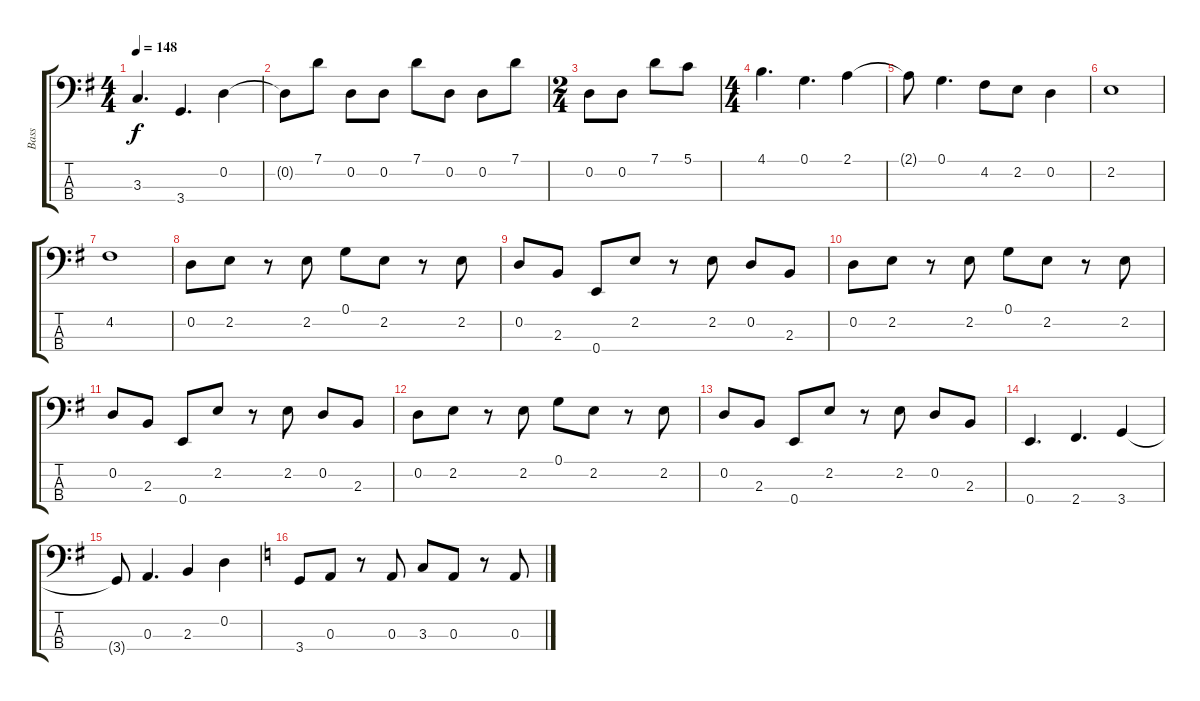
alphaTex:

\track ("Bass" "Bass") {instrument electricbassfinger}
\staff {score tabs}
\tuning (G2 D2 A1 E1) {hide}
\ts (4 4)
\tempo 148
\clef f4
\ks eminor
3.3.4{d dy f} 3.4.4{d} 0.2.4 |
0.2{t}.8 7.1.8 0.2.8 0.2.8 7.1.8 0.2.8 0.2.8 7.1.8 |
\ts (2 4)
0.2.8 0.2.8 7.1.8 5.1.8 |
\ts (4 4)
4.1.4{d} 0.1.4{d} 2.1.4 |
2.1{t}.8 0.1.4{d} 4.2.8 2.2.8 0.2.4 |
2.2.1 |
4.2.1 |
0.2.8 2.2.8 r.8 2.2.8 0.1.8 2.2.8 r.8 2.2.8 |
0.2.8 2.3.8 0.4.8 2.2.8 r.8 2.2.8 0.2.8 2.3.8 |
0.2.8 2.2.8 r.8 2.2.8 0.1.8 2.2.8 r.8 2.2.8 |
0.2.8 2.3.8 0.4.8 2.2.8 r.8 2.2.8 0.2.8 2.3.8 |
0.2.8 2.2.8 r.8 2.2.8 0.1.8 2.2.8 r.8 2.2.8 |
0.2.8 2.3.8 0.4.8 2.2.8 r.8 2.2.8 0.2.8 2.3.8 |
0.4.4{d} 2.4.4{d} 3.4.4 |
3.4{t}.8 0.3.4{d} 2.3.4 0.2.4 |
\ks aminor
3.4.8 0.3.8 r.8 0.3.8 3.3.8 0.3.8 r.8 0.3.8
